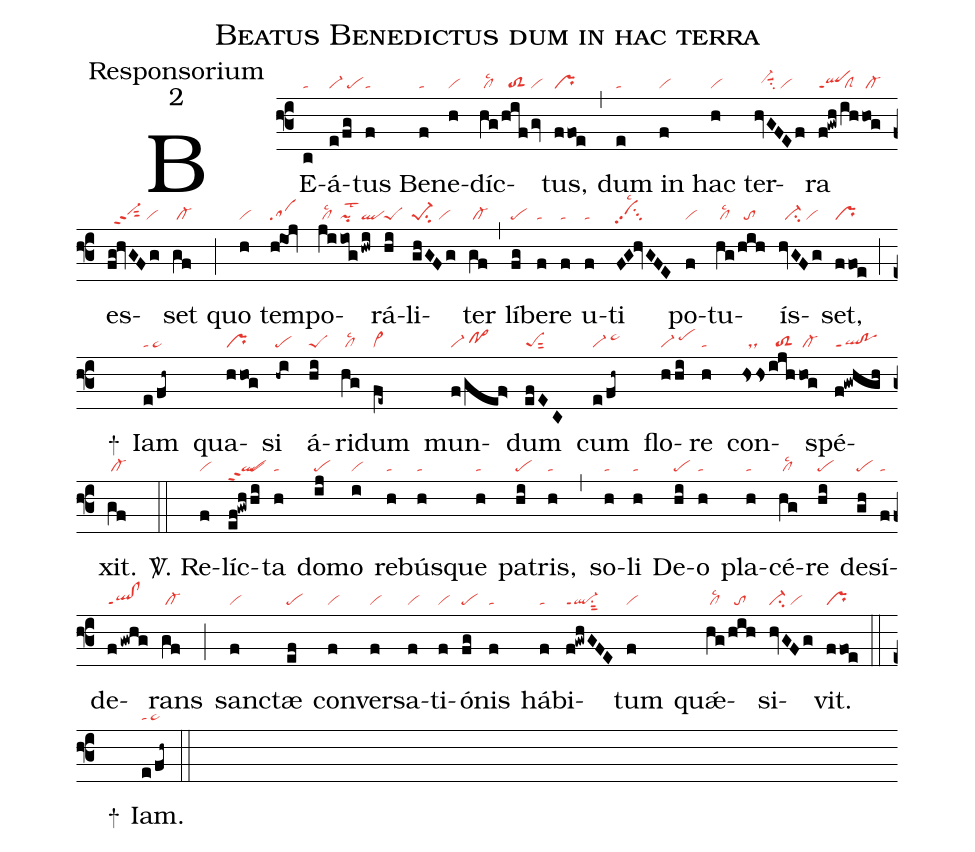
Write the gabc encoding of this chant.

name:Beatus Benedictus dum in hac terra;
office-part:Responsorium;
mode:2;
nabc-lines:1;
%%
(f3)BE(c|ta)á(e/fg|vi-/pe)tus(f|ta) Be(f|ta)ne(h|vi)díc(hg|/cllsc2|/hif|//toS2|/gv|vi)tus,(ffoe|pr) (,) dum(e|ta) in(f|vi) hac(h|vi) ter(hvGFEf|//vi-hhsuu1su2/vi)ra(f!gwh|qlppt1|/ih|/clS|hog|/cl-) es(fg!hvGFg|//vi-hhppt2sut2/vi)set(gf|/cl-) (;) quo(h|vi) tem(h!ioj|sa)po(ji|/cllsc2|iog|pilst2|!hwi|ql)rá(hi|peS)li(ghGFg|pe-1su2/vi)ter(gf|/cl-) (,) lí(fg|pe)be(f|ta)re(f|ta) u(f|ta)ti(FG!hvGFE|vihhpp2su3lsc2) po(f|vi)tu(hg|/cllsc2|/hih|//to)ís(hvGFg|//vi-su2/vi)set,(ffoe|pr) (;)
+() Iam(e/fh~|ta/pe~) qua(hhog|pr)si(-hi|pe) á(hi|peS)ri(hg|/cllsc2)dum(fe~|cl~) mun(f/gef>|vi-/po>hh)dum(efEC|peSsut2) cum(e/fh~|vi-/pe~hi) flo(hhi|vi-/pehi)re(h|ta) con(hss|//ds|ijh|//toS2|hog|/cl-)spé(f!gwhgh|ql!poppt1)xit.(gf|/cl-) (::)

<sp>V/</sp>. Re(f|vi)líc(ef!gwh|qlppt2|hi|pe)ta(h|ta) do(ij|pe)mo(i|vi) re(h|ta)bús(h|ta)que(h|ta) pa(hi|pe)tris,(h|ta) (,) so(h|ta)li(h|ta) De(hi|pe)o(h|ta) pla(h|ta)cé(hg|/cllsc2)re(hi|pe) de(gh|pe)sí(f|ta)de(fgwhg|ql!clppt1)rans(gf|/cl-) (;) sanc(f|vi)tæ(ef|pe) con(f|vi)ver(f|vi)sa(f|vi)ti(f|vi)ó(fg|pe)nis(f|ta) há(f|ta)bi(f!gwhGFE|ql-ppt1su1sut2)tum(f|vi) quǽ(hg|/cllsc2|/hih|//to)si(hvGFg|vi-su2/vi)vit.(ffoe|pr) (::)

+() Iam.(e/fh~|ta/pe~) (::)
